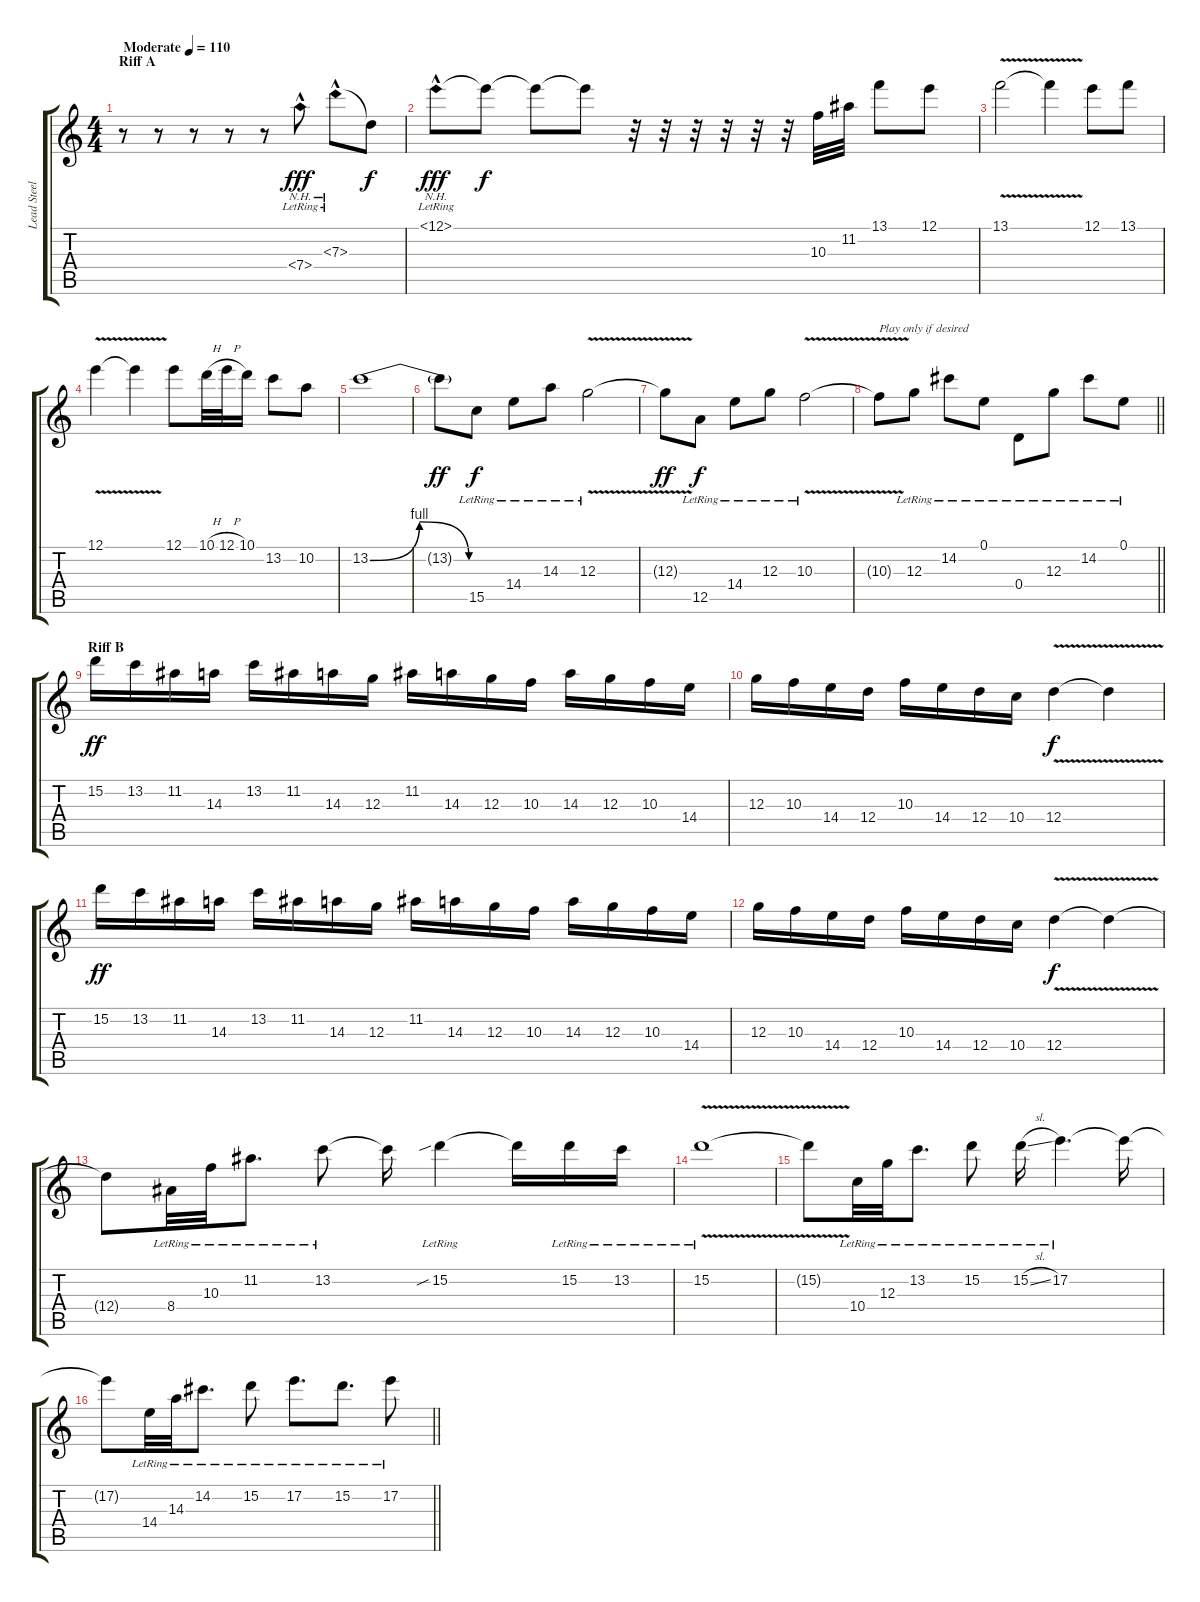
\track ("Lead Steel" "Lead Steel") {instrument acousticguitarsteel}
\staff {score tabs}
\tuning (E4 B3 G3 D3 A2 E2) {hide}
\ts (4 4)
\section ("" "Riff A")
\tempo (110 "Moderate")
\clef g2
\ks c
r.8{dy fff instrument acousticguitarsteel} r.8 r.8 r.8 r.8 7.4{nh hac lr}.8{volume 16} 7.3{nh hac lr}.8 7.3{t}.8{dy f} |
12.1{nh hac lr}.8{dy fff} 12.1{t}.8{dy f} 12.1{t}.8 12.1{t}.8 r.32 r.32 r.32 r.32 r.32 r.32 10.3.32{volume 11} 11.2.32 13.1.8 12.1.8 |
13.1{v}.2 13.1{t}.4 12.1.8 13.1.8 |
12.1{v}.4 12.1{t}.4 12.1.8 10.1{h}.32 12.1{h}.32 10.1.16 13.2.8 10.2.8 |
13.2{be (bendrelease 0 0 20 4 45 4 60 0)}.1 |
13.2{t}.8{dy ff} 15.5{lr}.8{dy f} 14.4{lr}.8 14.3{lr}.8 12.3{v lr}.2 |
12.3{t}.8{dy ff} 12.5{lr}.8{dy f} 14.4{lr}.8 12.3{lr}.8 10.3{v lr}.2 |
\barLineRight lightlight
10.3{t}.8{txt "Play only if desired"} 12.3{lr}.8 14.2{lr}.8 0.1{lr}.8 0.4{lr}.8 12.3{lr}.8 14.2{lr}.8 0.1{lr}.8 |
\section ("" "Riff B")
15.2.16{dy ff} 13.2.16 11.2.16 14.3.16 13.2.16 11.2.16 14.3.16 12.3.16 11.2.16 14.3.16 12.3.16 10.3.16 14.3.16 12.3.16 10.3.16 14.4.16 |
12.3.16 10.3.16 14.4.16 12.4.16 10.3.16 14.4.16 12.4.16 10.4.16 12.4{v}.4{dy f} 12.4{t}.4 |
15.2.16{dy ff balance 3} 13.2.16 11.2.16 14.3.16 13.2.16 11.2.16 14.3.16 12.3.16 11.2.16 14.3.16 12.3.16 10.3.16 14.3.16 12.3.16 10.3.16 14.4.16 |
12.3.16 10.3.16 14.4.16 12.4.16 10.3.16 14.4.16 12.4.16 10.4.16 12.4{v}.4{dy f} 12.4{t}.4 |
12.4{t}.8{balance 8} 8.4{lr}.32 10.3{lr}.32 11.2{lr}.8{d} 13.2{lr}.8 13.2{t}.16 15.2{sib lr}.4 15.2{t}.16 15.2{lr}.16 13.2{lr}.16 |
15.2{v lr}.1 |
15.2{t}.8 10.4{lr}.32 12.3{lr}.32 13.2{lr}.8{d} 15.2{lr}.8 15.2{sl lr}.16 17.2{lr}.4{d} 17.2{t}.16 |
\barLineRight lightlight
17.2{t}.8 14.4{lr}.32 14.3{lr}.32 14.2{lr}.8{d} 15.2{lr}.8 17.2{lr}.8{d} 15.2{lr}.8{d} 17.2{lr}.8
